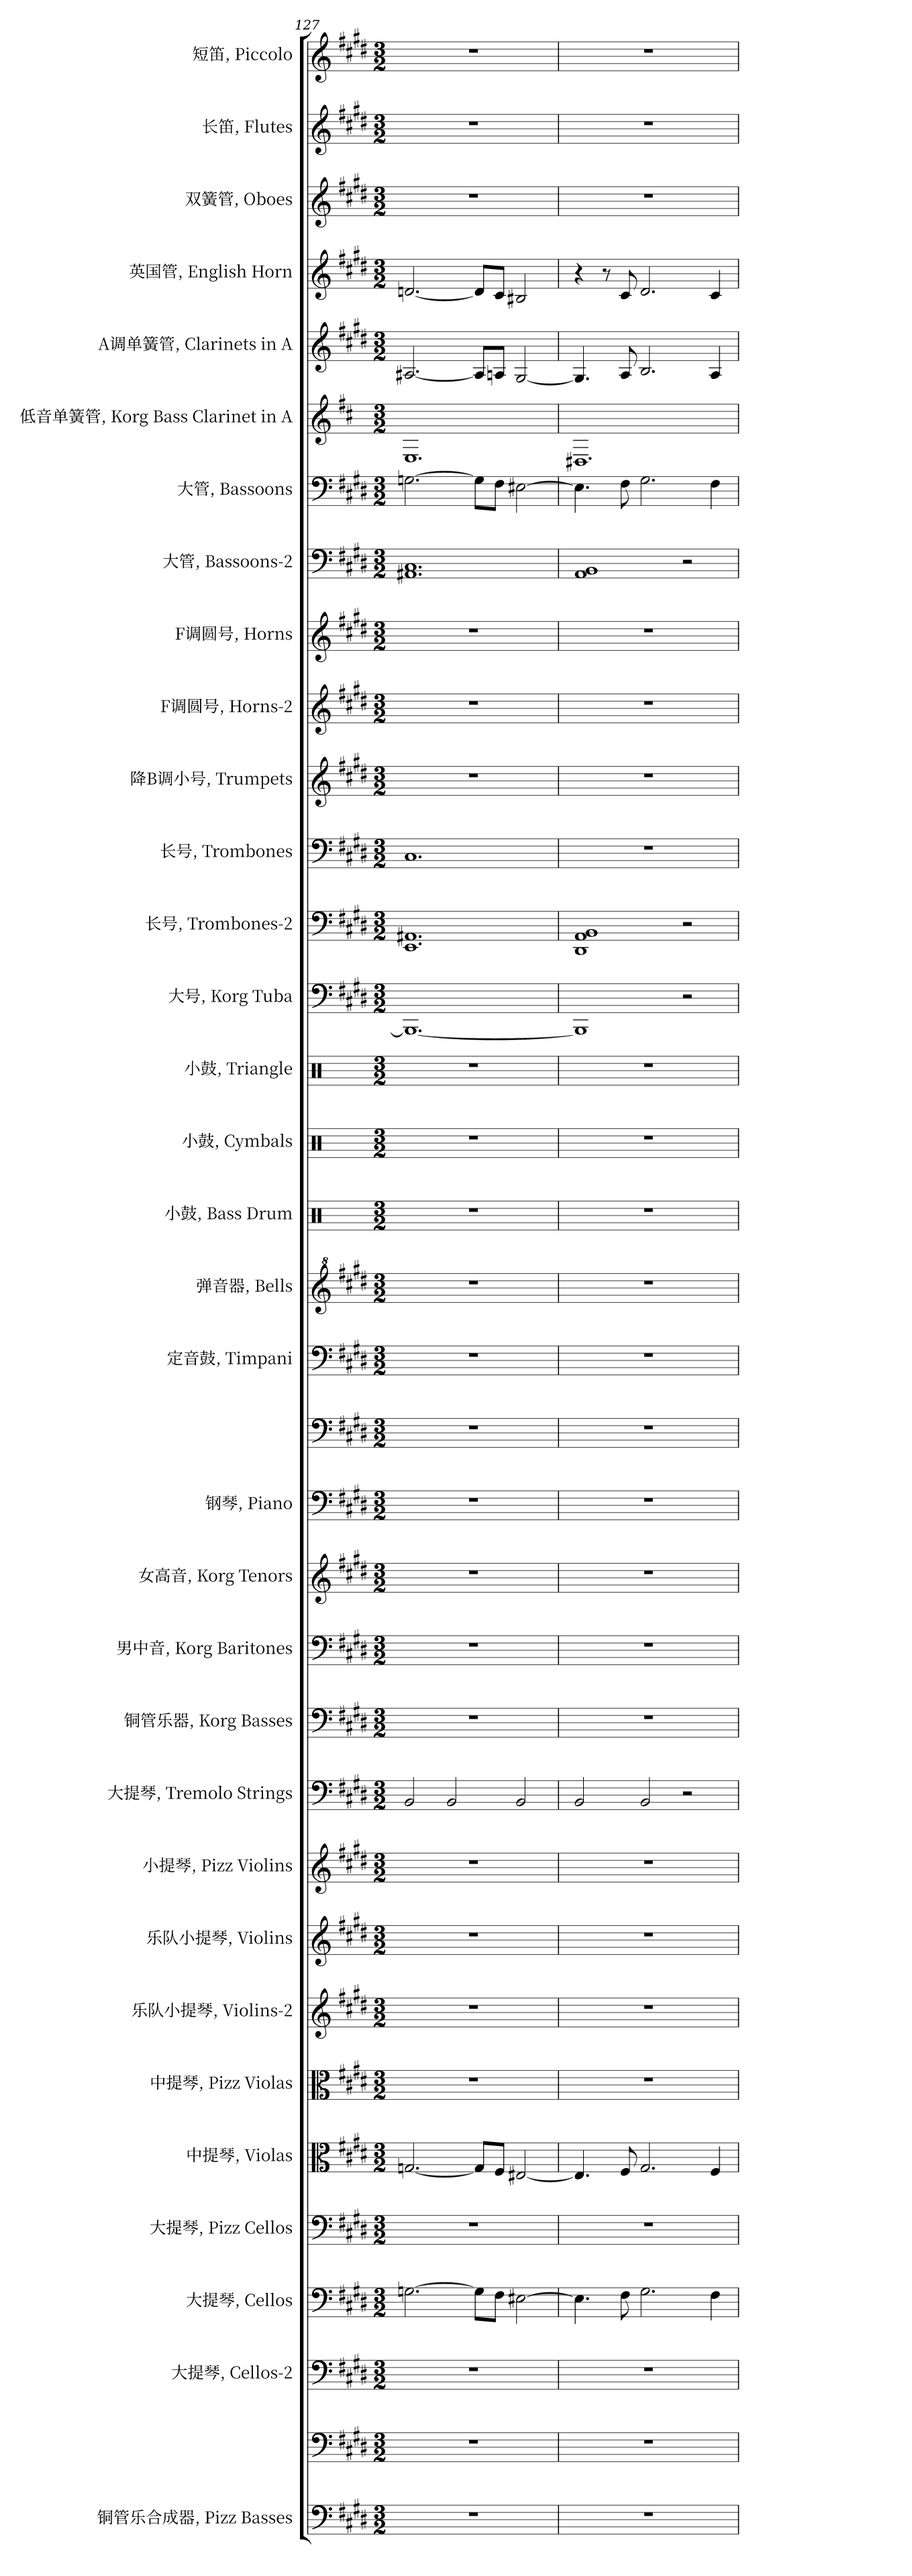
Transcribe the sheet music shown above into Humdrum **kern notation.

**kern	**kern	**kern	**kern	**kern	**kern	**kern	**kern	**kern	**kern	**kern	**kern	**kern	**kern	**kern	**kern	**kern	**kern	**kern	**kern	**kern	**kern	**kern	**kern	**kern	**kern	**kern	**kern	**kern	**kern	**kern	**kern	**kern	**kern	**kern
*part33	*part33	*part32	*part31	*part30	*part29	*part28	*part27	*part26	*part25	*part24	*part23	*part22	*part21	*part20	*part20	*part19	*part18	*part17	*part16	*part15	*part14	*part13	*part12	*part11	*part10	*part9	*part8	*part7	*part6	*part5	*part4	*part3	*part2	*part1
*staff35	*staff34	*staff33	*staff32	*staff31	*staff30	*staff29	*staff28	*staff27	*staff26	*staff25	*staff24	*staff23	*staff22	*staff21	*staff20	*staff19	*staff18	*staff17	*staff16	*staff15	*staff14	*staff13	*staff12	*staff11	*staff10	*staff9	*staff8	*staff7	*staff6	*staff5	*staff4	*staff3	*staff2	*staff1
*I"铜管乐合成器, Pizz Basses	*	*I"大提琴, Cellos-2	*I"大提琴, Cellos	*I"大提琴, Pizz Cellos	*I"中提琴, Violas	*I"中提琴, Pizz Violas	*I"乐队小提琴, Violins-2	*I"乐队小提琴, Violins	*I"小提琴, Pizz Violins	*I"大提琴, Tremolo Strings	*I"铜管乐器, Korg Basses	*I"男中音, Korg Baritones	*I"女高音, Korg Tenors	*I"钢琴, Piano	*	*I"定音鼓, Timpani	*I"弹音器, Bells	*I"小鼓, Bass Drum	*I"小鼓, Cymbals	*I"小鼓, Triangle	*I"大号, Korg Tuba	*I"长号, Trombones-2	*I"长号, Trombones	*I"降B调小号, Trumpets	*I"F调圆号, Horns-2	*I"F调圆号, Horns	*I"大管, Bassoons-2	*I"大管, Bassoons	*I"低音单簧管, Korg Bass Clarinet in A	*I"A调单簧管, Clarinets in A	*I"英国管, English Horn	*I"双簧管, Oboes	*I"长笛, Flutes	*I"短笛, Piccolo
*	*	*	*	*	*I'Vla.	*I'Vla.	*I'Vlns.	*I'Vlns.	*I'Vln.	*	*	*I'Bar.	*	*I'Pno.	*	*I'Timp.	*	*	*	*	*I'Tba.	*I'Tbn.	*I'Tbn.	*I'B♭ Tpt.	*I'F Hn.	*I'F Hn.	*I'Bsn.	*I'Bsn.	*I'B. Cl.	*I'A Cl.	*I'E. Hn.	*I'Ob.	*I'Fl.	*I'Picc.
*clefF4	*clefF4	*clefF4	*clefF4	*clefF4	*clefC3	*clefC3	*clefG2	*clefG2	*clefG2	*clefF4	*clefF4	*clefF4	*clefG2	*clefF4	*clefF4	*clefF4	*clefG^2	*clefX	*clefX	*clefX	*clefF4	*clefF4	*clefF4	*clefG2	*clefG2	*clefG2	*clefF4	*clefF4	*clefG2	*clefG2	*clefG2	*clefG2	*clefG2	*clefG2
*	*	*	*	*	*	*	*	*	*	*	*	*	*	*	*	*	*	*	*	*	*	*	*	*ITrd1c2	*ITrd4c7	*ITrd4c7	*	*	*ITrd8c14	*ITrd2c3	*ITrd4c7	*	*	*ITrd-7c-12
*k[f#c#g#d#]	*k[f#c#g#d#]	*k[f#c#g#d#]	*k[f#c#g#d#]	*k[f#c#g#d#]	*k[f#c#g#d#]	*k[f#c#g#d#]	*k[f#c#g#d#]	*k[f#c#g#d#]	*k[f#c#g#d#]	*k[f#c#g#d#]	*k[f#c#g#d#]	*k[f#c#g#d#]	*k[f#c#g#d#]	*k[f#c#g#d#]	*k[f#c#g#d#]	*k[f#c#g#d#]	*k[f#c#g#d#]	*k[]	*k[]	*k[]	*k[f#c#g#d#]	*k[f#c#g#d#]	*k[f#c#g#d#]	*k[f#c#]	*k[f#c#g#]	*k[f#c#g#]	*k[f#c#g#d#]	*k[f#c#g#d#]	*k[f#c#]	*k[f#c#g#d#a#e#b#]	*k[f#c#g#]	*k[f#c#g#d#]	*k[f#c#g#d#]	*k[f#c#g#d#]
*M3/2	*M3/2	*M3/2	*M3/2	*M3/2	*M3/2	*M3/2	*M3/2	*M3/2	*M3/2	*M3/2	*M3/2	*M3/2	*M3/2	*M3/2	*M3/2	*M3/2	*M3/2	*M3/2	*M3/2	*M3/2	*M3/2	*M3/2	*M3/2	*M3/2	*M3/2	*M3/2	*M3/2	*M3/2	*M3/2	*M3/2	*M3/2	*M3/2	*M3/2	*M3/2
*MM115	*MM115	*MM115	*MM115	*MM115	*MM115	*MM115	*MM115	*MM115	*MM115	*MM115	*MM115	*MM115	*MM115	*MM115	*MM115	*MM115	*MM115	*MM115	*MM115	*MM115	*MM115	*MM115	*MM115	*MM115	*MM115	*MM115	*MM115	*MM115	*MM115	*MM115	*MM115	*MM115	*MM115	*MM115
=127	=127	=127	=127	=127	=127	=127	=127	=127	=127	=127	=127	=127	=127	=127	=127	=127	=127	=127	=127	=127	=127	=127	=127	=127	=127	=127	=127	=127	=127	=127	=127	=127	=127	=127
1.r	1.r	1.r	[2.Gn\	1.r	[2.Gn/	1.r	1.r	1.r	1.r	2BB/	1.r	1.r	1.r	1.r	1.r	1.r	1.r	1.r	1.r	1.r	1.BBB_	1.EE 1.AA#X	1.C#	1.r	1.r	1.r	1.AA#X 1.C#	[2.Gn\	1.EE	[2.F##X/	[2.Gn/	1.r	1.r	1.r
.	.	.	.	.	.	.	.	.	.	2BB/	.	.	.	.	.	.	.	.	.	.	.	.	.	.	.	.	.	.	.	.	.	.	.	.
.	.	.	8G\L]	.	8G/L]	.	.	.	.	.	.	.	.	.	.	.	.	.	.	.	.	.	.	.	.	.	.	8G\L]	.	8F##/L]	8G/L]	.	.	.
.	.	.	8F#\J	.	8F#/J	.	.	.	.	.	.	.	.	.	.	.	.	.	.	.	.	.	.	.	.	.	.	8F#\J	.	8F#X/J	8F#/J	.	.	.
.	.	.	[2E#X\	.	[2E#X/	.	.	.	.	2BB/	.	.	.	.	.	.	.	.	.	.	.	.	.	.	.	.	.	[2E#X\	.	[2E#/	2E#X/	.	.	.
=128	=128	=128	=128	=128	=128	=128	=128	=128	=128	=128	=128	=128	=128	=128	=128	=128	=128	=128	=128	=128	=128	=128	=128	=128	=128	=128	=128	=128	=128	=128	=128	=128	=128	=128
*	*	*	*	*	*	*	*	*	*	*	*	*	*	*	*	*	*	*	*	*	*	*	*	*	*	*	*	*	*	*	*	*	*	*MM100
1.r	1.r	1.r	4.E#\]	1.r	4.E#/]	1.r	1.r	1.r	1.r	2BB/	1.r	1.r	1.r	1.r	1.r	1.r	1.r	1.r	1.r	1.r	1BBB]	1DD# 1AA 1BB	1.r	1.r	1.r	1.r	1AA 1BB	4.E#\]	1.DD#X	4.E#/]	4r	1.r	1.r	1.r
.	.	.	.	.	.	.	.	.	.	.	.	.	.	.	.	.	.	.	.	.	.	.	.	.	.	.	.	.	.	.	8r	.	.	.
.	.	.	8F#\	.	8F#/	.	.	.	.	.	.	.	.	.	.	.	.	.	.	.	.	.	.	.	.	.	.	8F#\	.	8F#/	8F#/	.	.	.
.	.	.	2.G#\	.	2.G#/	.	.	.	.	2BB/	.	.	.	.	.	.	.	.	.	.	.	.	.	.	.	.	.	2.G#\	.	2.G#/	2.G#/	.	.	.
.	.	.	.	.	.	.	.	.	.	2r	.	.	.	.	.	.	.	.	.	.	2r	2r	.	.	.	.	2r	.	.	.	.	.	.	.
.	.	.	4F#\	.	4F#/	.	.	.	.	.	.	.	.	.	.	.	.	.	.	.	.	.	.	.	.	.	.	4F#\	.	4F#/	4F#/	.	.	.
=	=	=	=	=	=	=	=	=	=	=	=	=	=	=	=	=	=	=	=	=	=	=	=	=	=	=	=	=	=	=	=	=	=	=
*-	*-	*-	*-	*-	*-	*-	*-	*-	*-	*-	*-	*-	*-	*-	*-	*-	*-	*-	*-	*-	*-	*-	*-	*-	*-	*-	*-	*-	*-	*-	*-	*-	*-	*-
